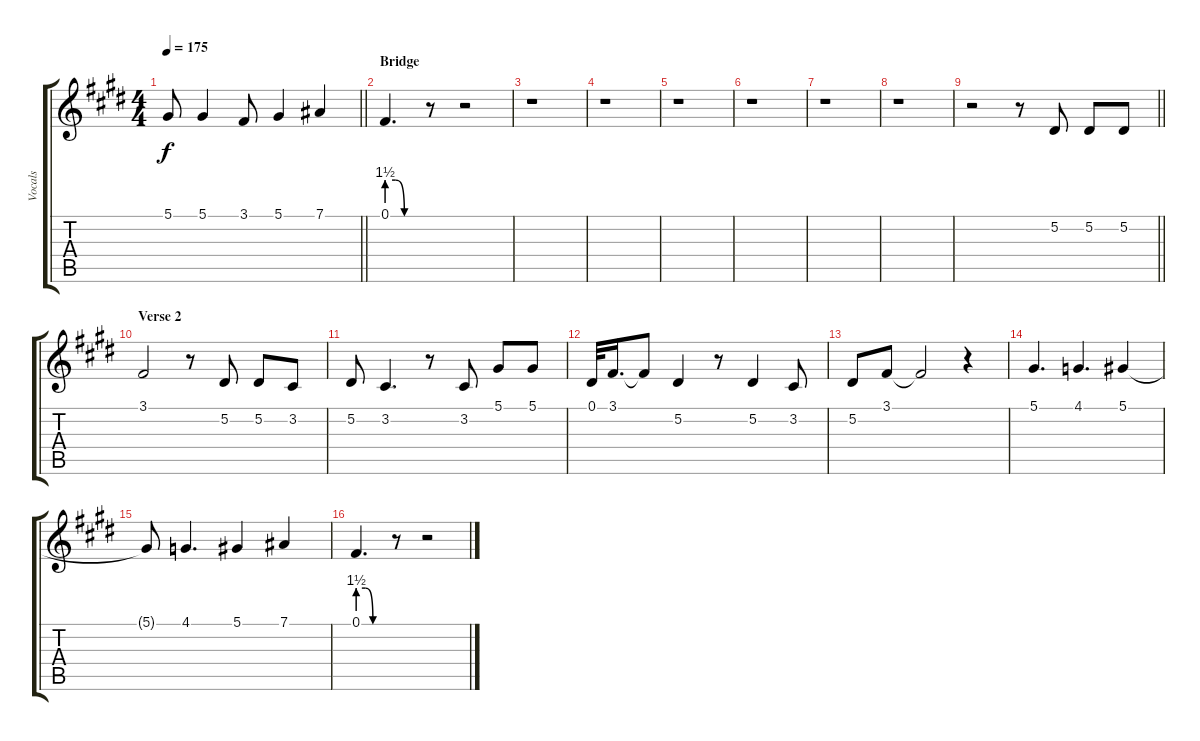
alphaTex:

\track ("Vocals" "Vocals") {instrument lead2sawtooth}
\staff {score tabs}
\tuning (Eb4 Bb3 Gb3 Db3 Ab2 Eb2) {hide}
\ts (4 4)
\tempo 175
\clef g2
\barLineRight lightlight
\ks e
5.1{t}.8{dy f} 5.1.4 3.1.8 5.1.4 7.1.4 |
\section ("" "Bridge")
0.1{be (custom 0 6 15 6 30 0 60 0)}.4{d} r.8 r.2 |
r.1 |
r.1 |
r.1 |
r.1 |
r.1 |
r.1 |
\barLineRight lightlight
r.2 r.8 5.2.8 5.2.8 5.2.8 |
\section ("" "Verse 2")
3.1.2 r.8 5.2.8 5.2.8 3.2.8 |
5.2.8 3.2.4{d} r.8 3.2.8 5.1.8 5.1.8 |
0.1.32 3.1.16{d} 3.1{t}.8 5.2.4 r.8 5.2.4 3.2.8 |
5.2.8 3.1.8 3.1{t}.2 r.4 |
5.1.4{d} 4.1.4{d} 5.1.4 |
5.1{t}.8 4.1.4{d} 5.1.4 7.1.4 |
0.1{be (custom 0 6 15 6 30 0 60 0)}.4{d} r.8 r.2
